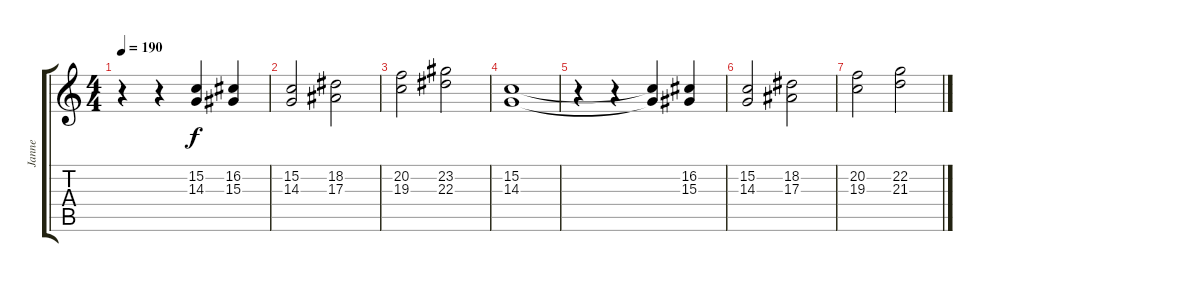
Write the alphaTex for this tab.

\track ("Janne" "Janne") {instrument stringensemble1}
\staff {score tabs}
\tuning (D4 A3 F3 C3 G2 C2) {hide}
\ts (4 4)
\tempo 190
\clef g2
\ks c
r.4{dy f} r.4 (15.2{t} 14.3{t}).4 (16.2 15.3).4 |
(15.2 14.3).2 (18.2 17.3).2 |
(20.2 19.3).2 (23.2 22.3).2 |
(15.2 14.3).1 |
r.4 r.4 (15.2{t} 14.3{t}).4 (16.2 15.3).4 |
(15.2 14.3).2 (18.2 17.3).2 |
(20.2 19.3).2 (22.2 21.3).2
